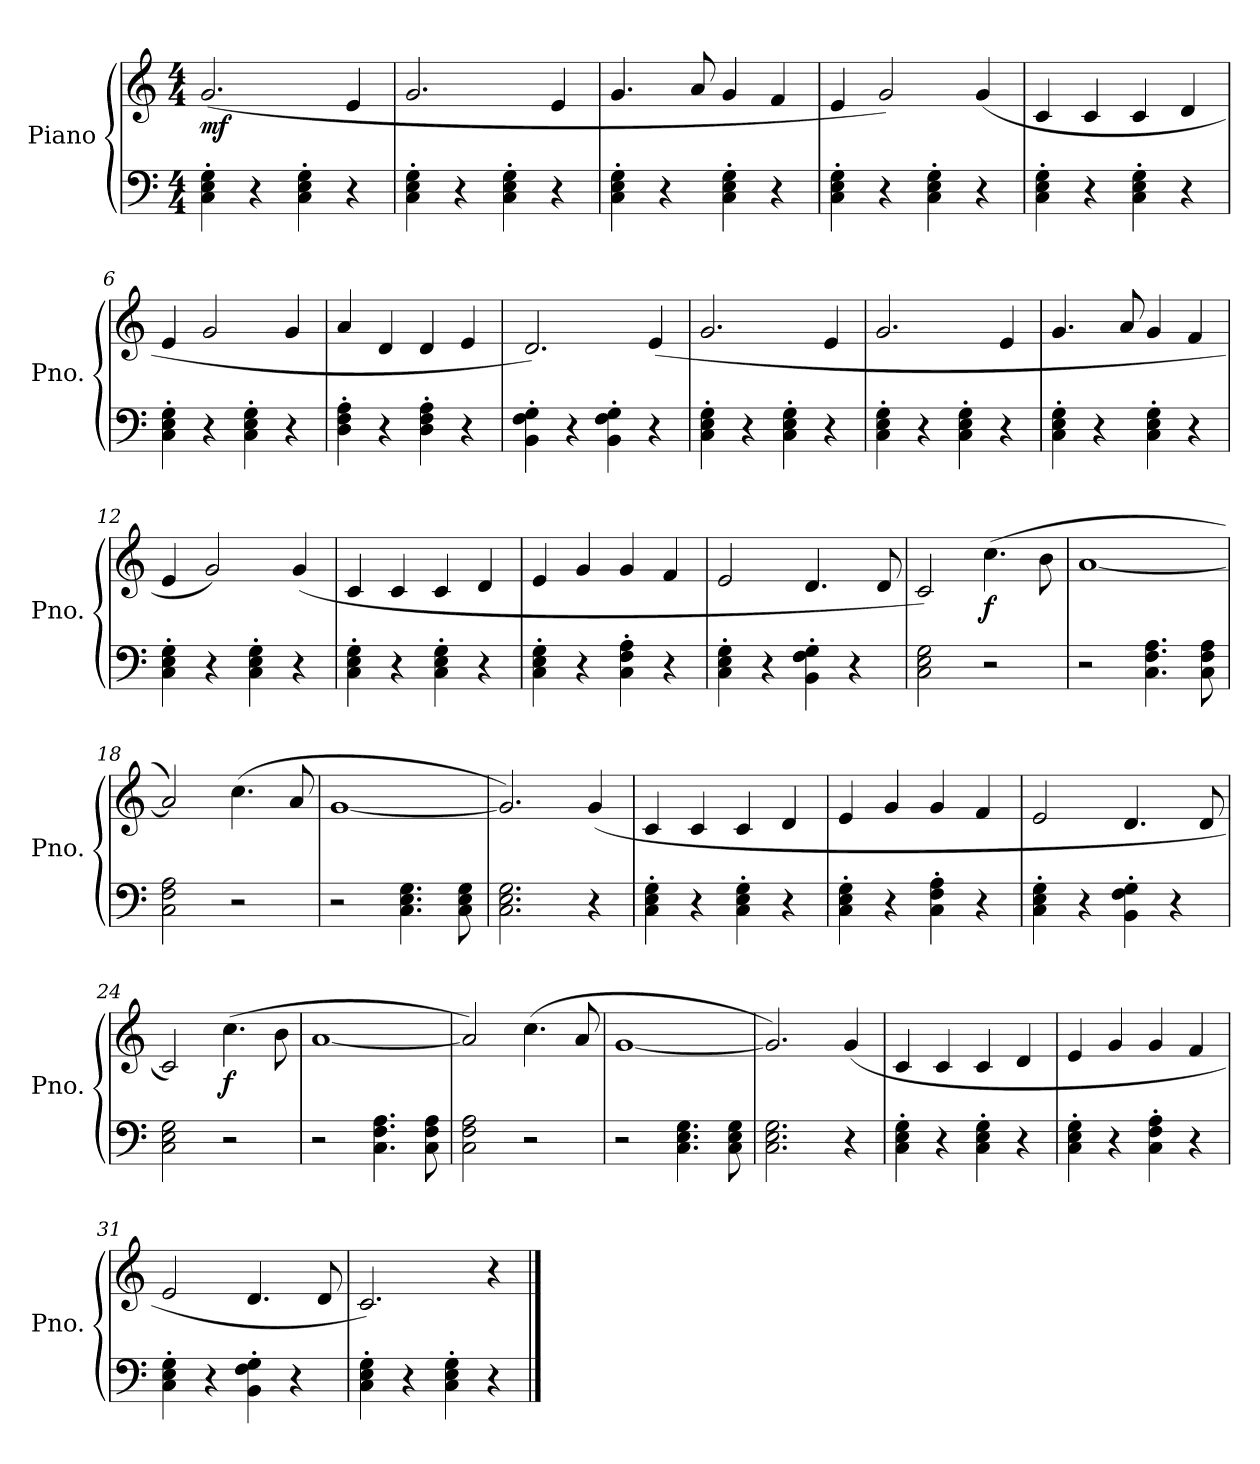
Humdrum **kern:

**kern	**kern	**dynam
*part1	*part1	*part1
*staff2	*staff1	*staff1/2
*I"Piano	*	*
*I'Pno.	*	*
*clefF4	*clefG2	*
*k[]	*k[]	*
*M4/4	*M4/4	*
=1	=1	=1
!	!	!LO:DY:b
4C\' 4E\' 4G\'	(>2.g/	mf
4r	.	.
4C\' 4E\' 4G\'	.	.
4r	4e/	.
=2	=2	=2
4C\' 4E\' 4G\'	2.g/	.
4r	.	.
4C\' 4E\' 4G\'	.	.
4r	4e/	.
=3	=3	=3
4C\' 4E\' 4G\'	4.g/	.
4r	.	.
.	8a/	.
4C\' 4E\' 4G\'	4g/	.
4r	4f/	.
=4	=4	=4
4C\' 4E\' 4G\'	4e/	.
4r	2g/)	.
4C\' 4E\' 4G\'	.	.
4r	(>4g/	.
=5	=5	=5
4C\' 4E\' 4G\'	4c/	.
4r	4c/	.
4C\' 4E\' 4G\'	4c/	.
4r	4d/	.
!!LO:LB:g=z
=6	=6	=6
4C\' 4E\' 4G\'	4e/	.
4r	2g/	.
4C\' 4E\' 4G\'	.	.
4r	4g/	.
=7	=7	=7
4D\' 4F\' 4A\'	4a/	.
4r	4d/	.
4D\' 4F\' 4A\'	4d/	.
4r	4e/	.
=8	=8	=8
4BB\' 4F\' 4G\'	2.d/)	.
4r	.	.
4BB\' 4F\' 4G\'	.	.
4r	(>4e/	.
=9	=9	=9
4C\' 4E\' 4G\'	2.g/	.
4r	.	.
4C\' 4E\' 4G\'	.	.
4r	4e/	.
=10	=10	=10
4C\' 4E\' 4G\'	2.g/	.
4r	.	.
4C\' 4E\' 4G\'	.	.
4r	4e/	.
!!LO:LB:g=z
=11	=11	=11
4C\' 4E\' 4G\'	4.g/	.
4r	.	.
.	8a/	.
4C\' 4E\' 4G\'	4g/	.
4r	4f/	.
=12	=12	=12
4C\' 4E\' 4G\'	4e/	.
4r	2g/)	.
4C\' 4E\' 4G\'	.	.
4r	(>4g/	.
=13	=13	=13
4C\' 4E\' 4G\'	4c/	.
4r	4c/	.
4C\' 4E\' 4G\'	4c/	.
4r	4d/	.
=14	=14	=14
4C\' 4E\' 4G\'	4e/	.
4r	4g/	.
4C\' 4F\' 4A\'	4g/	.
4r	4f/	.
=15	=15	=15
4C\' 4E\' 4G\'	2e/	.
4r	.	.
4BB\' 4F\' 4G\'	4.d/	.
4r	.	.
.	8d/	.
!!LO:LB:g=z
=16	=16	=16
2C\ 2E\ 2G\	2c/)	.
!	!	!LO:DY:b
2r	(>4.cc\	f
.	8b\	.
=17	=17	=17
2r	[1a	.
4.C\ 4.F\ 4.A\	.	.
8C\ 8F\ 8A\	.	.
=18	=18	=18
2C\ 2F\ 2A\	2a/])	.
2r	(>4.cc\	.
.	8a/	.
=19	=19	=19
2r	[1g	.
4.C\ 4.E\ 4.G\	.	.
8C\ 8E\ 8G\	.	.
=20	=20	=20
2.C\ 2.E\ 2.G\	2.g/])	.
4r	(>4g/	.
!!LO:LB:g=z
=21	=21	=21
4C\' 4E\' 4G\'	4c/	.
4r	4c/	.
4C\' 4E\' 4G\'	4c/	.
4r	4d/	.
=22	=22	=22
4C\' 4E\' 4G\'	4e/	.
4r	4g/	.
4C\' 4F\' 4A\'	4g/	.
4r	4f/	.
=23	=23	=23
4C\' 4E\' 4G\'	2e/	.
4r	.	.
4BB\' 4F\' 4G\'	4.d/	.
4r	.	.
.	8d/	.
=24	=24	=24
2C\ 2E\ 2G\	2c/)	.
!	!	!LO:DY:b
2r	(>4.cc\	f
.	8b\	.
=25	=25	=25
2r	[1a	.
4.C\ 4.F\ 4.A\	.	.
8C\ 8F\ 8A\	.	.
!!LO:LB:g=z
=26	=26	=26
2C\ 2F\ 2A\	2a/])	.
2r	(>4.cc\	.
.	8a/	.
=27	=27	=27
2r	[1g	.
4.C\ 4.E\ 4.G\	.	.
8C\ 8E\ 8G\	.	.
=28	=28	=28
2.C\ 2.E\ 2.G\	2.g/])	.
4r	(>4g/	.
=29	=29	=29
4C\' 4E\' 4G\'	4c/	.
4r	4c/	.
4C\' 4E\' 4G\'	4c/	.
4r	4d/	.
=30	=30	=30
4C\' 4E\' 4G\'	4e/	.
4r	4g/	.
4C\' 4F\' 4A\'	4g/	.
4r	4f/	.
!!LO:PB:g=z
=31	=31	=31
4C\' 4E\' 4G\'	2e/	.
4r	.	.
4BB\' 4F\' 4G\'	4.d/	.
4r	.	.
.	8d/	.
=32	=32	=32
4C\' 4E\' 4G\'	2.c/)	.
4r	.	.
4C\' 4E\' 4G\'	.	.
4r	4r	.
==	==	==
*-	*-	*-
